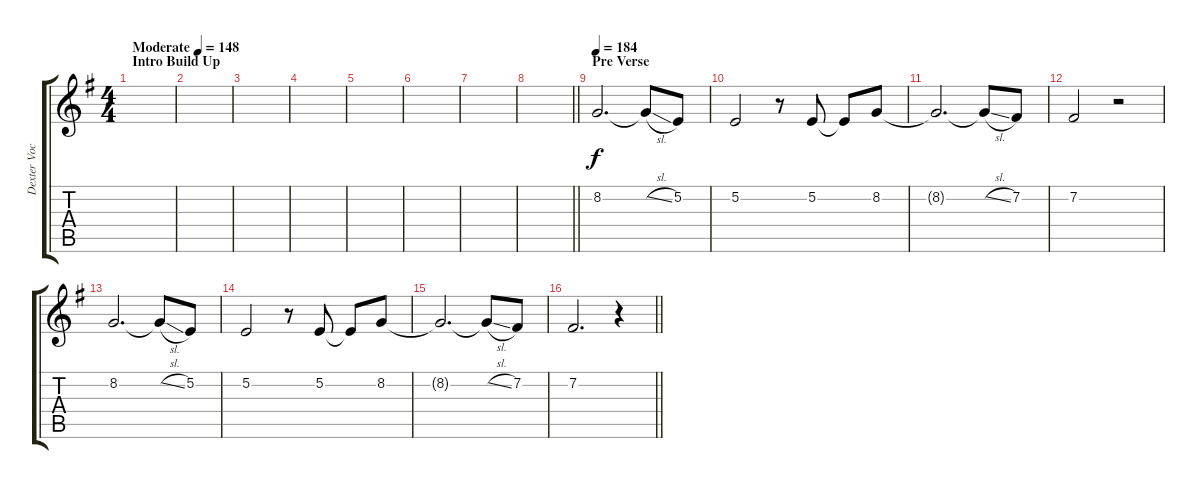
\track ("Dexter Vocals" "Dexter Voc") {instrument tenorsax}
\staff {score tabs}
\tuning (E4 B3 G3 D3 A2 E2) {hide}
\ts (4 4)
\section ("" "Intro Build Up")
\tempo (148 "Moderate")
\clef g2
\ks eminor
|
|
|
|
|
|
|
\barLineRight lightlight
|
\section ("" "Pre Verse")
\tempo 184
8.2.2{d} 8.2{sl t}.8 5.2.8 |
5.2.2 r.8 5.2.8 5.2{t}.8 8.2.8 |
8.2{t}.2{d} 8.2{sl t}.8 7.2.8 |
7.2.2 r.2 |
8.2.2{d} 8.2{sl t}.8 5.2.8 |
5.2.2 r.8 5.2.8 5.2{t}.8 8.2.8 |
8.2{t}.2{d} 8.2{sl t}.8 7.2.8 |
\barLineRight lightlight
7.2.2{d} r.4
